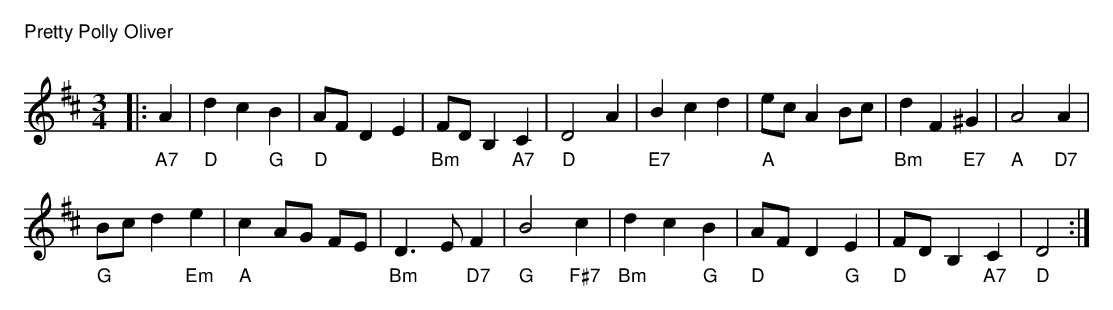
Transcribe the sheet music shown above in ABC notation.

X:1
T:Pretty Polly Oliver
C:
M:3/4
L:1/4
K:D
V:1 gchord=down
|:"A7"A|"D"dc "G"B | "D"A/F/DE | "Bm"F/D/B,"A7"C | "D"D2A | "E7"Bcd | "A"e/c/AB/c/ | "Bm"dF "E7"^G | "A"A2 "D7"A |
"G"B/c/d "Em"e | "A"cA/G/ F/E/ | "Bm"D>E "D7"F | "G"B2 "F#7"c | "Bm"dc "G"B | "D"A/F/D "G"E | "D"F/D/B, "A7"C | "D"D2:|
